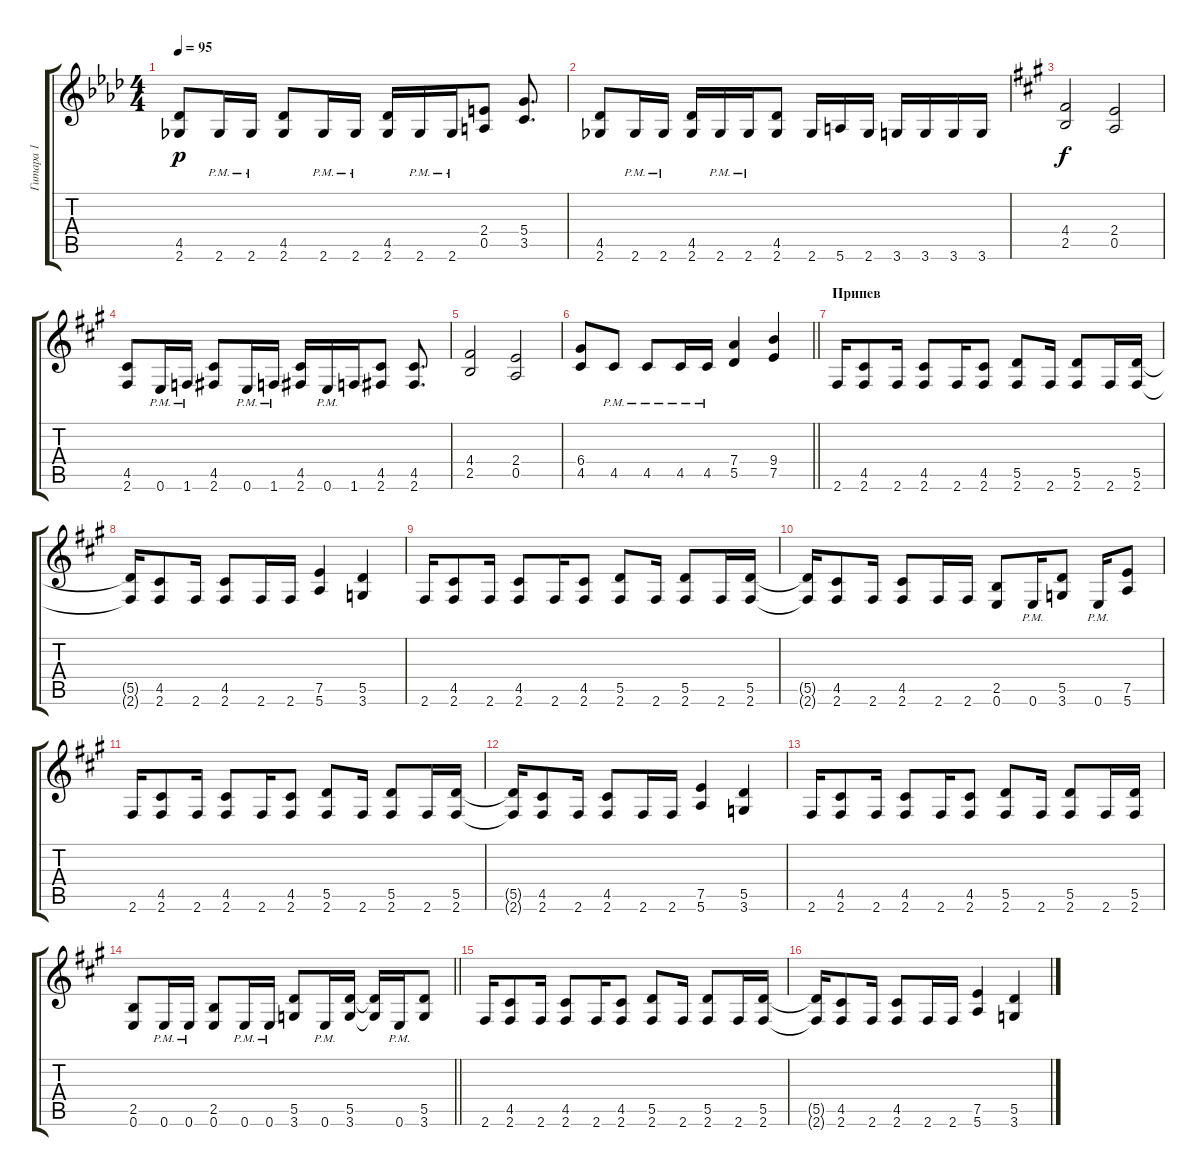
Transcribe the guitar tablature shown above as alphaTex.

\track ("Гитара 1" "Гитара 1") {instrument distortionguitar}
\staff {score tabs}
\tuning (E4 B3 G3 D3 A2 E2) {hide}
\ts (4 4)
\tempo 95
\clef g2
\ks ab
(4.5 2.6).8{dy p} 2.6{pm}.16 2.6{pm}.16 (4.5 2.6).8 2.6{pm}.16 2.6{pm}.16 (4.5 2.6).16 2.6{pm}.16 2.6{pm}.16 (2.4 0.5).8 (5.4 3.5).8{d} |
(4.5 2.6).8 2.6{pm}.16 2.6{pm}.16 (4.5 2.6).16 2.6{pm}.16 2.6{pm}.16 (4.5 2.6).8 2.6.16 5.6.16 2.6.16 3.6.16 3.6.16 3.6.16 3.6.16 |
\ks a
(4.4 2.5).2{dy f} (2.4 0.5).2 |
(4.5 2.6).8 0.6{pm}.16 1.6{pm}.16 (4.5 2.6).8 0.6{pm}.16 1.6{pm}.16 (4.5 2.6).16 0.6{pm}.16 1.6.16 (4.5 2.6).8 (4.5 2.6).8{d} |
(4.4 2.5).2 (2.4 0.5).2 |
\barLineRight lightlight
(6.4 4.5).8 4.5{pm}.8 4.5{pm}.8 4.5{pm}.16 4.5{pm}.16 (7.4 5.5).4 (9.4 7.5).4 |
\section ("" "Припев")
2.6.16 (4.5 2.6).8 2.6.16 (4.5 2.6).8 2.6.16 (4.5 2.6).8 (5.5 2.6).8 2.6.16 (5.5 2.6).8 2.6.16 (5.5 2.6).16 |
(5.5{t} 2.6{t}).16 (4.5 2.6).8 2.6.16 (4.5 2.6).8 2.6.16 2.6.16 (7.5 5.6).4 (5.5 3.6).4 |
2.6.16 (4.5 2.6).8 2.6.16 (4.5 2.6).8 2.6.16 (4.5 2.6).8 (5.5 2.6).8 2.6.16 (5.5 2.6).8 2.6.16 (5.5 2.6).16 |
(5.5{t} 2.6{t}).16 (4.5 2.6).8 2.6.16 (4.5 2.6).8 2.6.16 2.6.16 (2.5 0.6).8 0.6{pm}.16 (5.5 3.6).8 0.6{pm}.16 (7.5 5.6).8 |
2.6.16 (4.5 2.6).8 2.6.16 (4.5 2.6).8 2.6.16 (4.5 2.6).8 (5.5 2.6).8 2.6.16 (5.5 2.6).8 2.6.16 (5.5 2.6).16 |
(5.5{t} 2.6{t}).16 (4.5 2.6).8 2.6.16 (4.5 2.6).8 2.6.16 2.6.16 (7.5 5.6).4 (5.5 3.6).4 |
2.6.16 (4.5 2.6).8 2.6.16 (4.5 2.6).8 2.6.16 (4.5 2.6).8 (5.5 2.6).8 2.6.16 (5.5 2.6).8 2.6.16 (5.5 2.6).16 |
\barLineRight lightlight
(2.5 0.6).8 0.6{pm}.16 0.6{pm}.16 (2.5 0.6).8 0.6{pm}.16 0.6{pm}.16 (5.5 3.6).8 0.6{pm}.16 (5.5 3.6).16 (5.5{t} 3.6{t}).16 0.6{pm}.16 (5.5 3.6).8 |
2.6.16 (4.5 2.6).8 2.6.16 (4.5 2.6).8 2.6.16 (4.5 2.6).8 (5.5 2.6).8 2.6.16 (5.5 2.6).8 2.6.16 (5.5 2.6).16 |
(5.5{t} 2.6{t}).16 (4.5 2.6).8 2.6.16 (4.5 2.6).8 2.6.16 2.6.16 (7.5 5.6).4 (5.5 3.6).4
